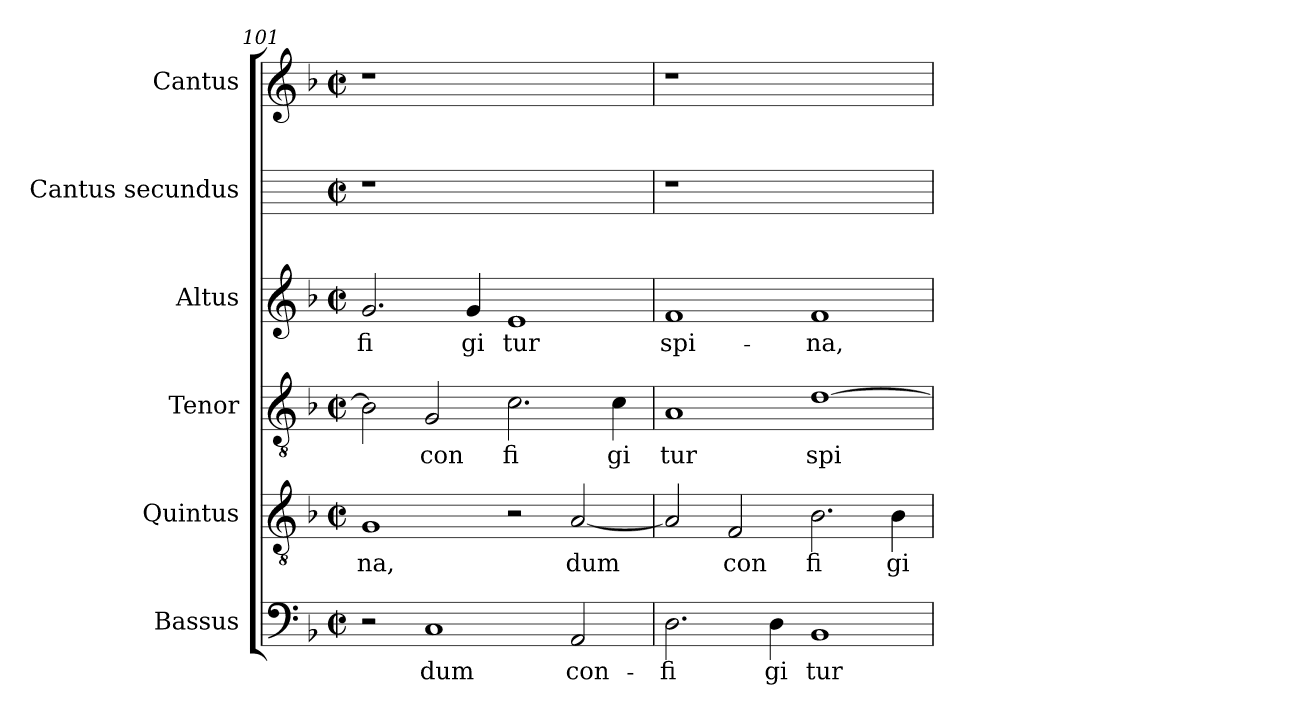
**kern	**text	**kern	**text	**kern	**text	**kern	**text	**kern	**kern
*part6	*part6	*part5	*part5	*part4	*part4	*part3	*part3	*part2	*part1
*staff6	*staff6	*staff5	*staff5	*staff4	*staff4	*staff3	*staff3	*staff2	*staff1
*I"Bassus	*	*I"Quintus	*	*I"Tenor	*	*I"Altus	*	*I"Cantus  secundus	*I"Cantus
*I'B	*	*I'Q	*	*I'T	*	*I'A	*	*	*I'C
*clefF4	*	*clefGv2	*	*clefGv2	*	*clefG2	*	*	*clefG2
*k[b-]	*	*k[b-]	*	*k[b-]	*	*k[b-]	*	*k[]	*k[b-]
*F:	*	*F:	*	*F:	*	*F:	*	*C:	*F:
*M2/2	*	*M2/2	*	*M2/2	*	*M2/2	*	*M2/2	*M2/2
*met(c|)	*	*met(c|)	*	*met(c|)	*	*met(c|)	*	*met(c|)	*met(c|)
=101	=101	=101	=101	=101	=101	=101	=101	=101	=101
!	!	!	!LO:LY:b:cj	!	!LO:LY:b:cj	!	!LO:LY:b:cj	!	!
2r	.	1G	-na,	2B-\]	.	2.g/	fi	1r	1r
!	!LO:LY:b:cj	!	!	!	!LO:LY:b:cj	!	!	!	!
1C	dum	.	.	2G/	con	.	.	.	.
!	!	!	!	!	!	!	!LO:LY:b:cj	!	!
.	.	.	.	.	.	4g/	gi	.	.
!	!	!	!	!	!LO:LY:b:cj	!	!LO:LY:b:cj	!	!
.	.	2r	.	2.c\	fi	1e	tur	1ryy	1ryy
!	!LO:LY:b:cj	!	!LO:LY:b:cj	!	!	!	!	!	!
2AA/	con-	[<2A/	dum	.	.	.	.	.	.
!	!	!	!	!	!LO:LY:b:cj	!	!	!	!
.	.	.	.	4c\	gi	.	.	.	.
!!LO:LB:g=z
=102	=102	=102	=102	=102	=102	=102	=102	=102	=102
!	!LO:LY:b:cj	!	!LO:LY:b:cj	!	!LO:LY:b:cj	!	!LO:LY:b:cj	!	!
2.D\	-fi	2A/]	.	1A	tur	1f	spi-	1r	1r
!	!	!	!LO:LY:b:cj	!	!	!	!	!	!
.	.	2F/	con	.	.	.	.	.	.
!	!LO:LY:b:cj	!	!	!	!	!	!	!	!
4D\	gi	.	.	.	.	.	.	.	.
!	!LO:LY:b:cj	!	!LO:LY:b:cj	!	!LO:LY:b:cj	!	!LO:LY:b:cj	!	!
1BB-	tur	2.B-\	fi	[>1d	spi	1f	-na,	1ryy	1ryy
!	!	!	!LO:LY:b:cj	!	!	!	!	!	!
.	.	4B-\	gi	.	.	.	.	.	.
=	=	=	=	=	=	=	=	=	=
*-	*-	*-	*-	*-	*-	*-	*-	*-	*-
